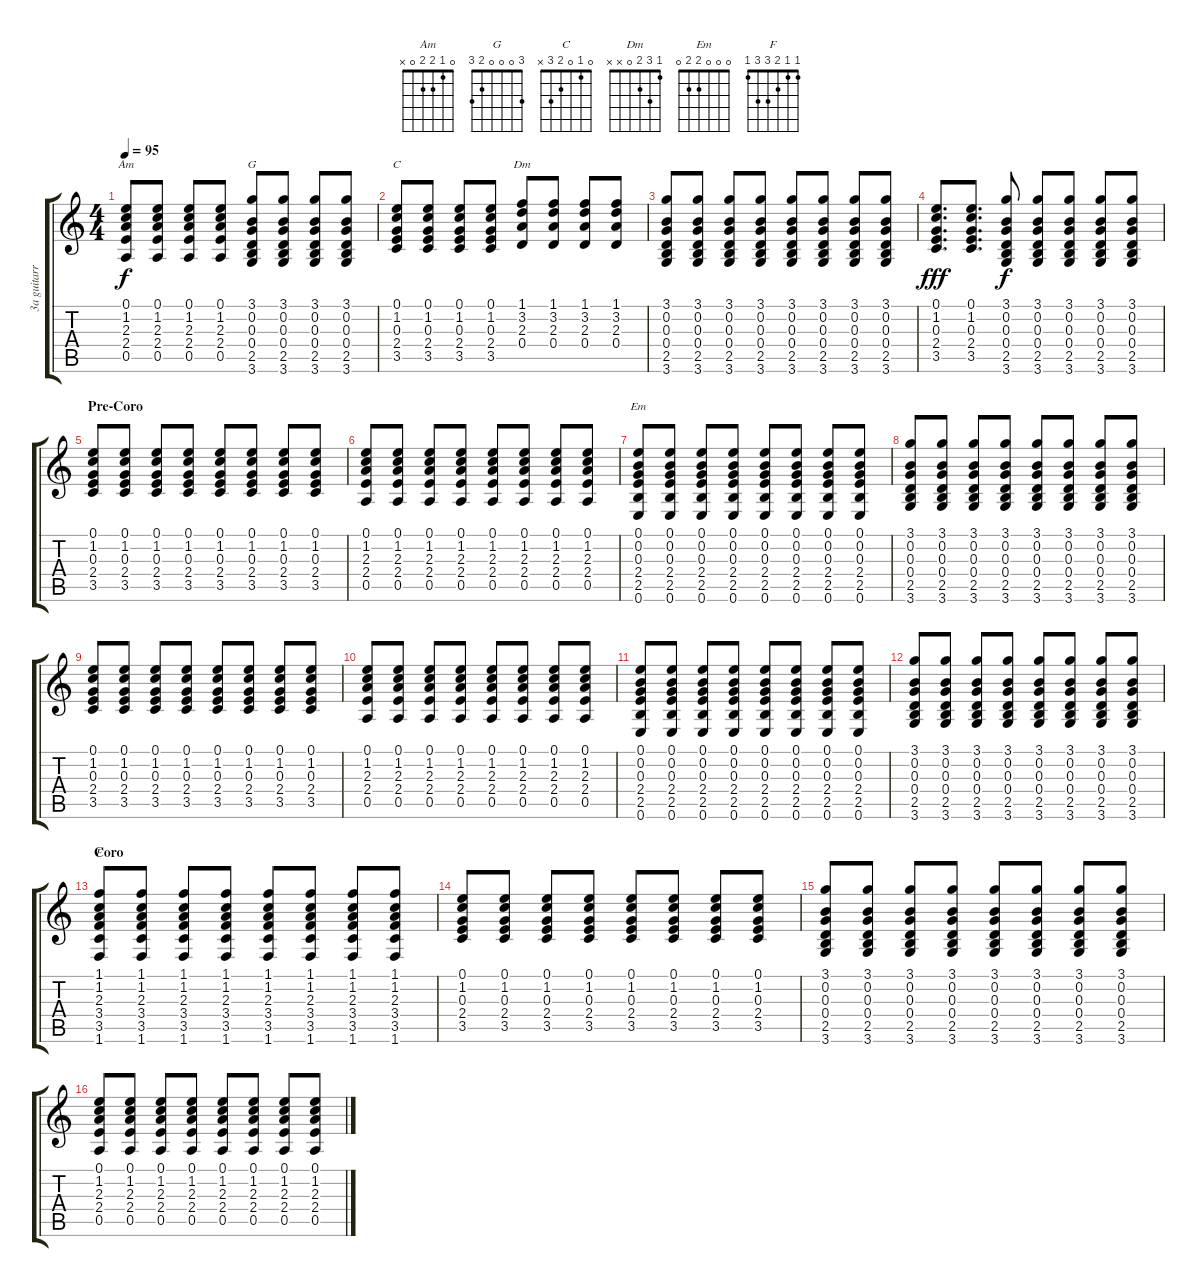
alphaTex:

\track ("3a guitarra" "3a guitarr") {instrument acousticguitarsteel}
\staff {score tabs}
\tuning (E4 B3 G3 D3 A2 E2) {hide}
\chord ("Am" 0 1 2 2 0 x)
\chord ("G" 3 0 0 0 2 3)
\chord ("C" 0 1 0 2 3 x)
\chord ("Dm" 1 3 2 0 x x)
\chord ("Em" 0 0 0 2 2 0)
\chord ("F" 1 1 2 3 3 1)
\ts (4 4)
\tempo 95
\clef g2
\ks c
(0.1 1.2 2.3 2.4 0.5).8{ch "Am" dy f} (0.1 1.2 2.3 2.4 0.5).8 (0.1 1.2 2.3 2.4 0.5).8 (0.1 1.2 2.3 2.4 0.5).8 (3.1 0.2 0.3 0.4 2.5 3.6).8{ch "G"} (3.1 0.2 0.3 0.4 2.5 3.6).8 (3.1 0.2 0.3 0.4 2.5 3.6).8 (3.1 0.2 0.3 0.4 2.5 3.6).8 |
(0.1 1.2 0.3 2.4 3.5).8{ch "C"} (0.1 1.2 0.3 2.4 3.5).8 (0.1 1.2 0.3 2.4 3.5).8 (0.1 1.2 0.3 2.4 3.5).8 (1.1 3.2 2.3 0.4).8{ch "Dm"} (1.1 3.2 2.3 0.4).8 (1.1 3.2 2.3 0.4).8 (1.1 3.2 2.3 0.4).8 |
(3.1 0.2 0.3 0.4 2.5 3.6).8 (3.1 0.2 0.3 0.4 2.5 3.6).8 (3.1 0.2 0.3 0.4 2.5 3.6).8 (3.1 0.2 0.3 0.4 2.5 3.6).8 (3.1 0.2 0.3 0.4 2.5 3.6).8 (3.1 0.2 0.3 0.4 2.5 3.6).8 (3.1 0.2 0.3 0.4 2.5 3.6).8 (3.1 0.2 0.3 0.4 2.5 3.6).8 |
(0.1 1.2 0.3 2.4 3.5).8{d dy fff} (0.1 1.2 0.3 2.4 3.5).8{d} (3.1 0.2 0.3 0.4 2.5 3.6).8{dy f} (3.1 0.2 0.3 0.4 2.5 3.6).8 (3.1 0.2 0.3 0.4 2.5 3.6).8 (3.1 0.2 0.3 0.4 2.5 3.6).8 (3.1 0.2 0.3 0.4 2.5 3.6).8 |
\section ("" "Pre-Coro")
(0.1 1.2 0.3 2.4 3.5).8 (0.1 1.2 0.3 2.4 3.5).8 (0.1 1.2 0.3 2.4 3.5).8 (0.1 1.2 0.3 2.4 3.5).8 (0.1 1.2 0.3 2.4 3.5).8 (0.1 1.2 0.3 2.4 3.5).8 (0.1 1.2 0.3 2.4 3.5).8 (0.1 1.2 0.3 2.4 3.5).8 |
(0.1 1.2 2.3 2.4 0.5).8 (0.1 1.2 2.3 2.4 0.5).8 (0.1 1.2 2.3 2.4 0.5).8 (0.1 1.2 2.3 2.4 0.5).8 (0.1 1.2 2.3 2.4 0.5).8 (0.1 1.2 2.3 2.4 0.5).8 (0.1 1.2 2.3 2.4 0.5).8 (0.1 1.2 2.3 2.4 0.5).8 |
(0.1 0.2 0.3 2.4 2.5 0.6).8{ch "Em"} (0.1 0.2 0.3 2.4 2.5 0.6).8 (0.1 0.2 0.3 2.4 2.5 0.6).8 (0.1 0.2 0.3 2.4 2.5 0.6).8 (0.1 0.2 0.3 2.4 2.5 0.6).8 (0.1 0.2 0.3 2.4 2.5 0.6).8 (0.1 0.2 0.3 2.4 2.5 0.6).8 (0.1 0.2 0.3 2.4 2.5 0.6).8 |
(3.1 0.2 0.3 0.4 2.5 3.6).8 (3.1 0.2 0.3 0.4 2.5 3.6).8 (3.1 0.2 0.3 0.4 2.5 3.6).8 (3.1 0.2 0.3 0.4 2.5 3.6).8 (3.1 0.2 0.3 0.4 2.5 3.6).8 (3.1 0.2 0.3 0.4 2.5 3.6).8 (3.1 0.2 0.3 0.4 2.5 3.6).8 (3.1 0.2 0.3 0.4 2.5 3.6).8 |
(0.1 1.2 0.3 2.4 3.5).8 (0.1 1.2 0.3 2.4 3.5).8 (0.1 1.2 0.3 2.4 3.5).8 (0.1 1.2 0.3 2.4 3.5).8 (0.1 1.2 0.3 2.4 3.5).8 (0.1 1.2 0.3 2.4 3.5).8 (0.1 1.2 0.3 2.4 3.5).8 (0.1 1.2 0.3 2.4 3.5).8 |
(0.1 1.2 2.3 2.4 0.5).8 (0.1 1.2 2.3 2.4 0.5).8 (0.1 1.2 2.3 2.4 0.5).8 (0.1 1.2 2.3 2.4 0.5).8 (0.1 1.2 2.3 2.4 0.5).8 (0.1 1.2 2.3 2.4 0.5).8 (0.1 1.2 2.3 2.4 0.5).8 (0.1 1.2 2.3 2.4 0.5).8 |
(0.1 0.2 0.3 2.4 2.5 0.6).8 (0.1 0.2 0.3 2.4 2.5 0.6).8 (0.1 0.2 0.3 2.4 2.5 0.6).8 (0.1 0.2 0.3 2.4 2.5 0.6).8 (0.1 0.2 0.3 2.4 2.5 0.6).8 (0.1 0.2 0.3 2.4 2.5 0.6).8 (0.1 0.2 0.3 2.4 2.5 0.6).8 (0.1 0.2 0.3 2.4 2.5 0.6).8 |
(3.1 0.2 0.3 0.4 2.5 3.6).8 (3.1 0.2 0.3 0.4 2.5 3.6).8 (3.1 0.2 0.3 0.4 2.5 3.6).8 (3.1 0.2 0.3 0.4 2.5 3.6).8 (3.1 0.2 0.3 0.4 2.5 3.6).8 (3.1 0.2 0.3 0.4 2.5 3.6).8 (3.1 0.2 0.3 0.4 2.5 3.6).8 (3.1 0.2 0.3 0.4 2.5 3.6).8 |
\section ("" "Coro")
(1.1 1.2 2.3 3.4 3.5 1.6).8{ch "F"} (1.1 1.2 2.3 3.4 3.5 1.6).8 (1.1 1.2 2.3 3.4 3.5 1.6).8 (1.1 1.2 2.3 3.4 3.5 1.6).8 (1.1 1.2 2.3 3.4 3.5 1.6).8 (1.1 1.2 2.3 3.4 3.5 1.6).8 (1.1 1.2 2.3 3.4 3.5 1.6).8 (1.1 1.2 2.3 3.4 3.5 1.6).8 |
(0.1 1.2 0.3 2.4 3.5).8 (0.1 1.2 0.3 2.4 3.5).8 (0.1 1.2 0.3 2.4 3.5).8 (0.1 1.2 0.3 2.4 3.5).8 (0.1 1.2 0.3 2.4 3.5).8 (0.1 1.2 0.3 2.4 3.5).8 (0.1 1.2 0.3 2.4 3.5).8 (0.1 1.2 0.3 2.4 3.5).8 |
(3.1 0.2 0.3 0.4 2.5 3.6).8 (3.1 0.2 0.3 0.4 2.5 3.6).8 (3.1 0.2 0.3 0.4 2.5 3.6).8 (3.1 0.2 0.3 0.4 2.5 3.6).8 (3.1 0.2 0.3 0.4 2.5 3.6).8 (3.1 0.2 0.3 0.4 2.5 3.6).8 (3.1 0.2 0.3 0.4 2.5 3.6).8 (3.1 0.2 0.3 0.4 2.5 3.6).8 |
(0.1 1.2 2.3 2.4 0.5).8 (0.1 1.2 2.3 2.4 0.5).8 (0.1 1.2 2.3 2.4 0.5).8 (0.1 1.2 2.3 2.4 0.5).8 (0.1 1.2 2.3 2.4 0.5).8 (0.1 1.2 2.3 2.4 0.5).8 (0.1 1.2 2.3 2.4 0.5).8 (0.1 1.2 2.3 2.4 0.5).8
